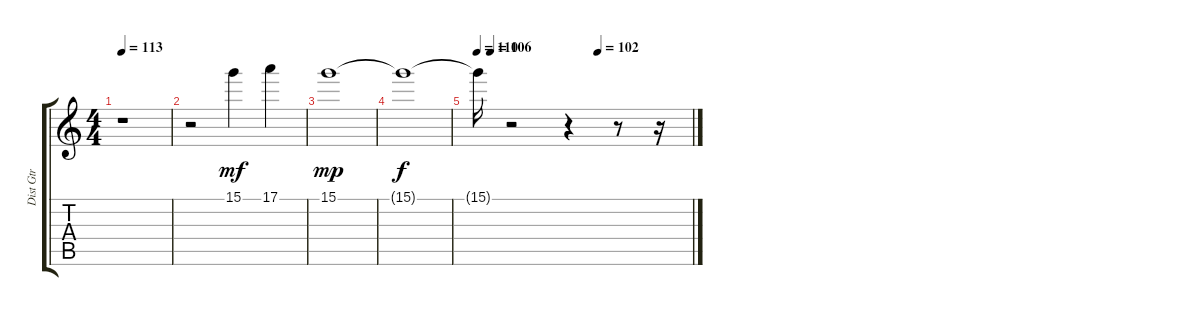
\track ("Dist Gtr" "Dist Gtr") {instrument overdrivenguitar}
\staff {score tabs}
\tuning (E4 B3 G3 D3 A2 E2) {hide}
\ts (4 4)
\tempo 113
\clef g2
\ks c
r.1{dy f} |
r.2 15.1.4{dy mf} 17.1.4 |
15.1.1{dy mp} |
15.1{t}.1{dy f} |
\tempo 110
\tempo (106 0.0625)
\tempo (102 0.5625)
15.1{t}.16 r.2 r.4 r.8 r.16
